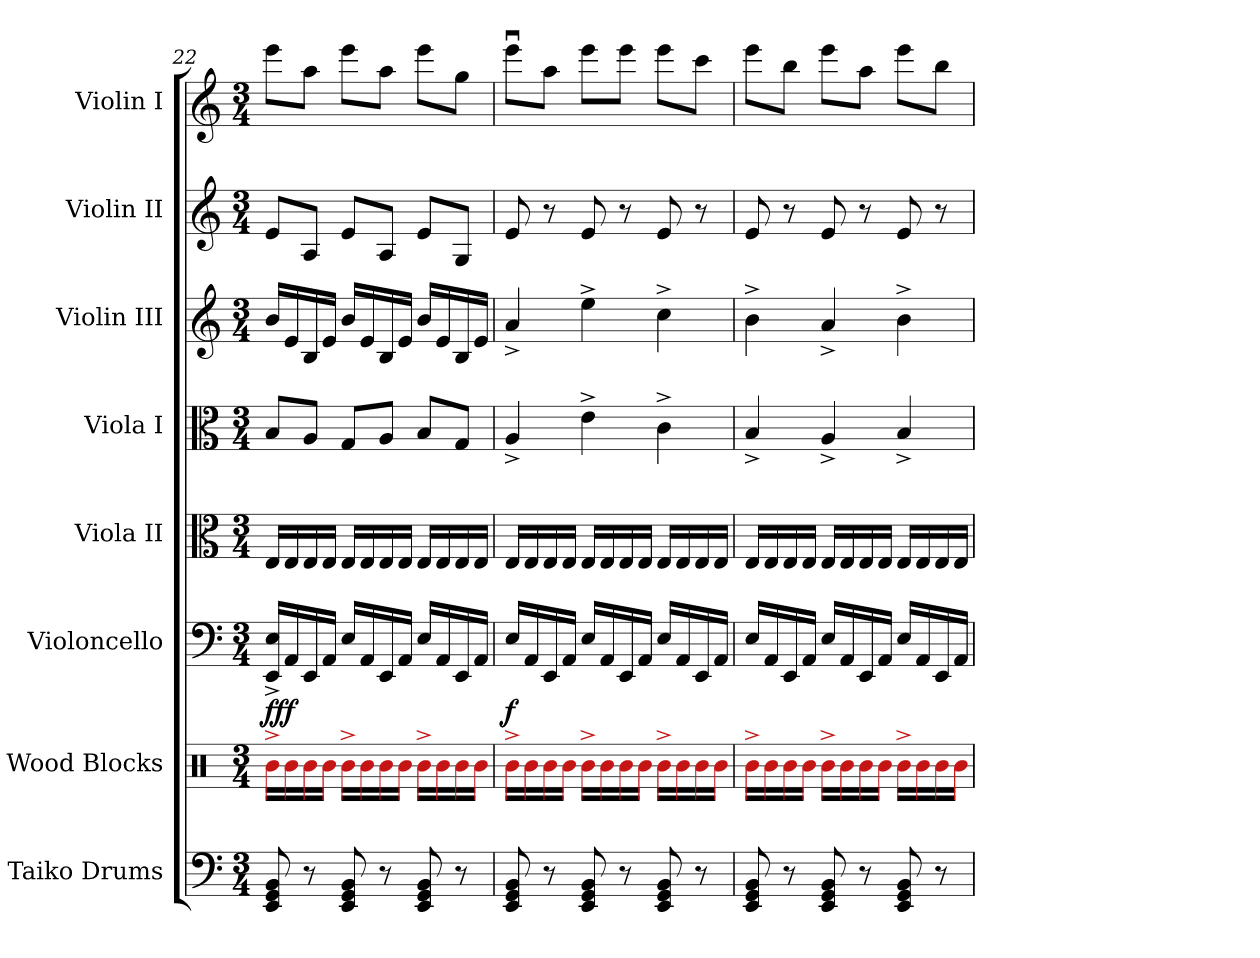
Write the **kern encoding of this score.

**kern	**kern	**kern	**dynam	**kern	**kern	**kern	**kern	**kern
*part8	*part7	*part6	*part6	*part5	*part4	*part3	*part2	*part1
*staff8	*staff7	*staff6	*staff6	*staff5	*staff4	*staff3	*staff2	*staff1
*I"Taiko Drums	*I"Wood Blocks	*I"Violoncello	*	*I"Viola II	*I"Viola I	*I"Violin III	*I"Violin II	*I"Violin I
*I'Taiko	*I'W.B.	*I'Vc.	*	*I'Vla.	*I'Vla.	*I'Vln.	*I'Vln. II	*I'Vln. I
!!LO:PB:g=z
*clefF4	*clefX	*clefF4	*	*clefC3	*clefC3	*clefG2	*clefG2	*clefG2
*ITrd-14c-24	*	*	*	*	*	*	*	*
*k[]	*k[]	*k[]	*	*k[]	*k[]	*k[]	*k[]	*k[]
*M3/4	*M3/4	*M3/4	*	*M3/4	*M3/4	*M3/4	*M3/4	*M3/4
=22	=22	=22	=22	=22	=22	=22	=22	=22
!	!	!	!LO:DY:b	!	!	!	!	!
8e/ 8g/ 8b/	16b^\LL	16EE/^ 16E/^LL	fff	16E/LL	8B/L	16b/LL	8e/L	8eee\L
.	16b\	16AA/	.	16E/	.	16e/	.	.
8r	16b\	16EE/	.	16E/	8A/J	16B/	8A/J	8aa\J
.	16b\JJ	16AA/JJ	.	16E/JJ	.	16e/JJ	.	.
8e/ 8g/ 8b/	16b^\LL	16E/LL	.	16E/LL	8G/L	16b/LL	8e/L	8eee\L
.	16b\	16AA/	.	16E/	.	16e/	.	.
8r	16b\	16EE/	.	16E/	8A/J	16B/	8A/J	8aa\J
.	16b\JJ	16AA/JJ	.	16E/JJ	.	16e/JJ	.	.
8e/ 8g/ 8b/	16b^\LL	16E/LL	.	16E/LL	8B/L	16b/LL	8e/L	8eee\L
.	16b\	16AA/	.	16E/	.	16e/	.	.
8r	16b\	16EE/	.	16E/	8G/J	16B/	8G/J	8gg\J
.	16b\JJ	16AA/JJ	.	16E/JJ	.	16e/JJ	.	.
=23	=23	=23	=23	=23	=23	=23	=23	=23
!	!	!	!LO:DY:b	!	!	!	!	!
8e/ 8g/ 8b/	16b^\LL	16E/LL	f	16E/LL	4A^/	4a^/	8e/	8eeeu\L
.	16b\	16AA/	.	16E/	.	.	.	.
8r	16b\	16EE/	.	16E/	.	.	8r	8aa\J
.	16b\JJ	16AA/JJ	.	16E/JJ	.	.	.	.
8e/ 8g/ 8b/	16b^\LL	16E/LL	.	16E/LL	4e^\	4ee^\	8e/	8eee\L
.	16b\	16AA/	.	16E/	.	.	.	.
8r	16b\	16EE/	.	16E/	.	.	8r	8eee\J
.	16b\JJ	16AA/JJ	.	16E/JJ	.	.	.	.
8e/ 8g/ 8b/	16b^\LL	16E/LL	.	16E/LL	4c^\	4cc^\	8e/	8eee\L
.	16b\	16AA/	.	16E/	.	.	.	.
8r	16b\	16EE/	.	16E/	.	.	8r	8ccc\J
.	16b\JJ	16AA/JJ	.	16E/JJ	.	.	.	.
=24	=24	=24	=24	=24	=24	=24	=24	=24
8e/ 8g/ 8b/	16b^\LL	16E/LL	.	16E/LL	4B^/	4b^\	8e/	8eee\L
.	16b\	16AA/	.	16E/	.	.	.	.
8r	16b\	16EE/	.	16E/	.	.	8r	8bb\J
.	16b\JJ	16AA/JJ	.	16E/JJ	.	.	.	.
8e/ 8g/ 8b/	16b^\LL	16E/LL	.	16E/LL	4A^/	4a^/	8e/	8eee\L
.	16b\	16AA/	.	16E/	.	.	.	.
8r	16b\	16EE/	.	16E/	.	.	8r	8aa\J
.	16b\JJ	16AA/JJ	.	16E/JJ	.	.	.	.
8e/ 8g/ 8b/	16b^\LL	16E/LL	.	16E/LL	4B^/	4b^\	8e/	8eee\L
.	16b\	16AA/	.	16E/	.	.	.	.
8r	16b\	16EE/	.	16E/	.	.	8r	8bb\J
.	16b\JJ	16AA/JJ	.	16E/JJ	.	.	.	.
=	=	=	=	=	=	=	=	=
*-	*-	*-	*-	*-	*-	*-	*-	*-
